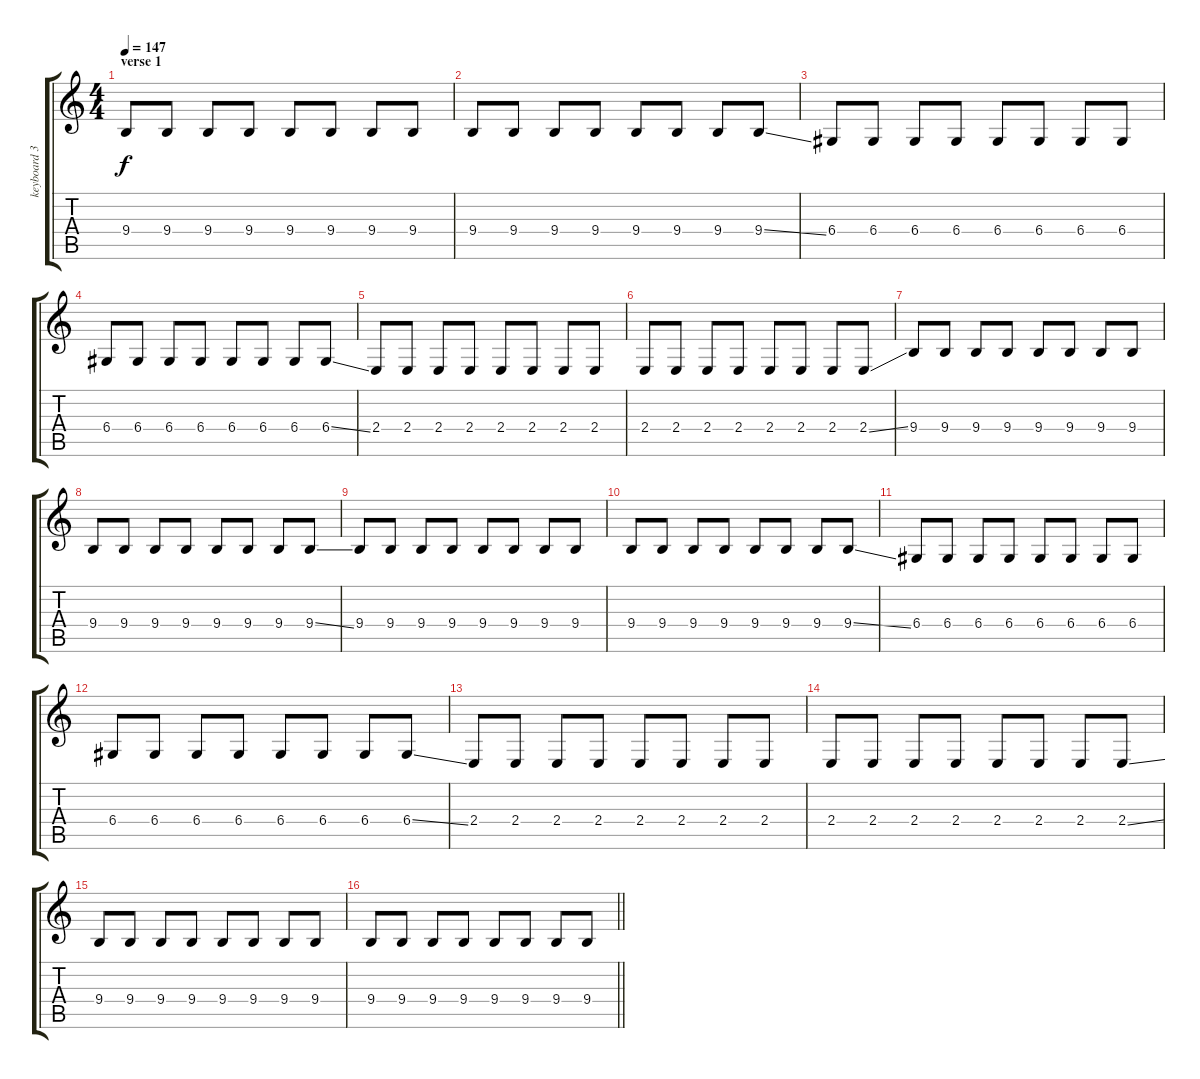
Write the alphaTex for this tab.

\track ("keyboard 3" "keyboard 3") {instrument pad3polysynth}
\staff {score tabs}
\tuning (E4 B3 G3 D3 A2 E2) {hide}
\ts (4 4)
\section ("" "verse 1")
\tempo 147
\clef g2
\ks c
9.4.8{dy f} 9.4.8 9.4.8 9.4.8 9.4.8 9.4.8 9.4.8 9.4.8 |
9.4.8 9.4.8 9.4.8 9.4.8 9.4.8 9.4.8 9.4.8 9.4{ss}.8 |
6.4.8 6.4.8 6.4.8 6.4.8 6.4.8 6.4.8 6.4.8 6.4.8 |
6.4.8 6.4.8 6.4.8 6.4.8 6.4.8 6.4.8 6.4.8 6.4{ss}.8 |
2.4.8 2.4.8 2.4.8 2.4.8 2.4.8 2.4.8 2.4.8 2.4.8 |
2.4.8 2.4.8 2.4.8 2.4.8 2.4.8 2.4.8 2.4.8 2.4{ss}.8 |
9.4.8 9.4.8 9.4.8 9.4.8 9.4.8 9.4.8 9.4.8 9.4.8 |
9.4.8 9.4.8 9.4.8 9.4.8 9.4.8 9.4.8 9.4.8 9.4{ss}.8 |
9.4.8 9.4.8 9.4.8 9.4.8 9.4.8 9.4.8 9.4.8 9.4.8 |
9.4.8 9.4.8 9.4.8 9.4.8 9.4.8 9.4.8 9.4.8 9.4{ss}.8 |
6.4.8 6.4.8 6.4.8 6.4.8 6.4.8 6.4.8 6.4.8 6.4.8 |
6.4.8 6.4.8 6.4.8 6.4.8 6.4.8 6.4.8 6.4.8 6.4{ss}.8 |
2.4.8 2.4.8 2.4.8 2.4.8 2.4.8 2.4.8 2.4.8 2.4.8 |
2.4.8 2.4.8 2.4.8 2.4.8 2.4.8 2.4.8 2.4.8 2.4{ss}.8 |
9.4.8 9.4.8 9.4.8 9.4.8 9.4.8 9.4.8 9.4.8 9.4.8 |
\barLineRight lightlight
9.4.8 9.4.8 9.4.8 9.4.8 9.4.8 9.4.8 9.4.8 9.4{ss}.8
